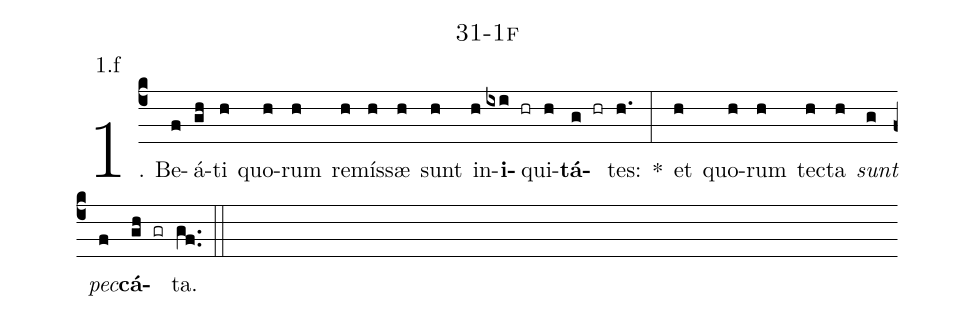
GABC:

name: 31-1f;
annotation: 1.f;
%%
(c4)1. Be(f)á(gh)ti(h) quo(h)rum(h) re(h)mís(h)sæ(h) sunt(h) in(h)<b>i</b>(ixi hr)qui(h)<b>tá</b>(g hr)tes:(h.) *(:) et(h) quo(h)rum(h) tec(h)ta(h) <i>sunt</i>(g) <i>pec</i>(f)<b>cá</b>(gh gr)ta.(gf..) (::)
